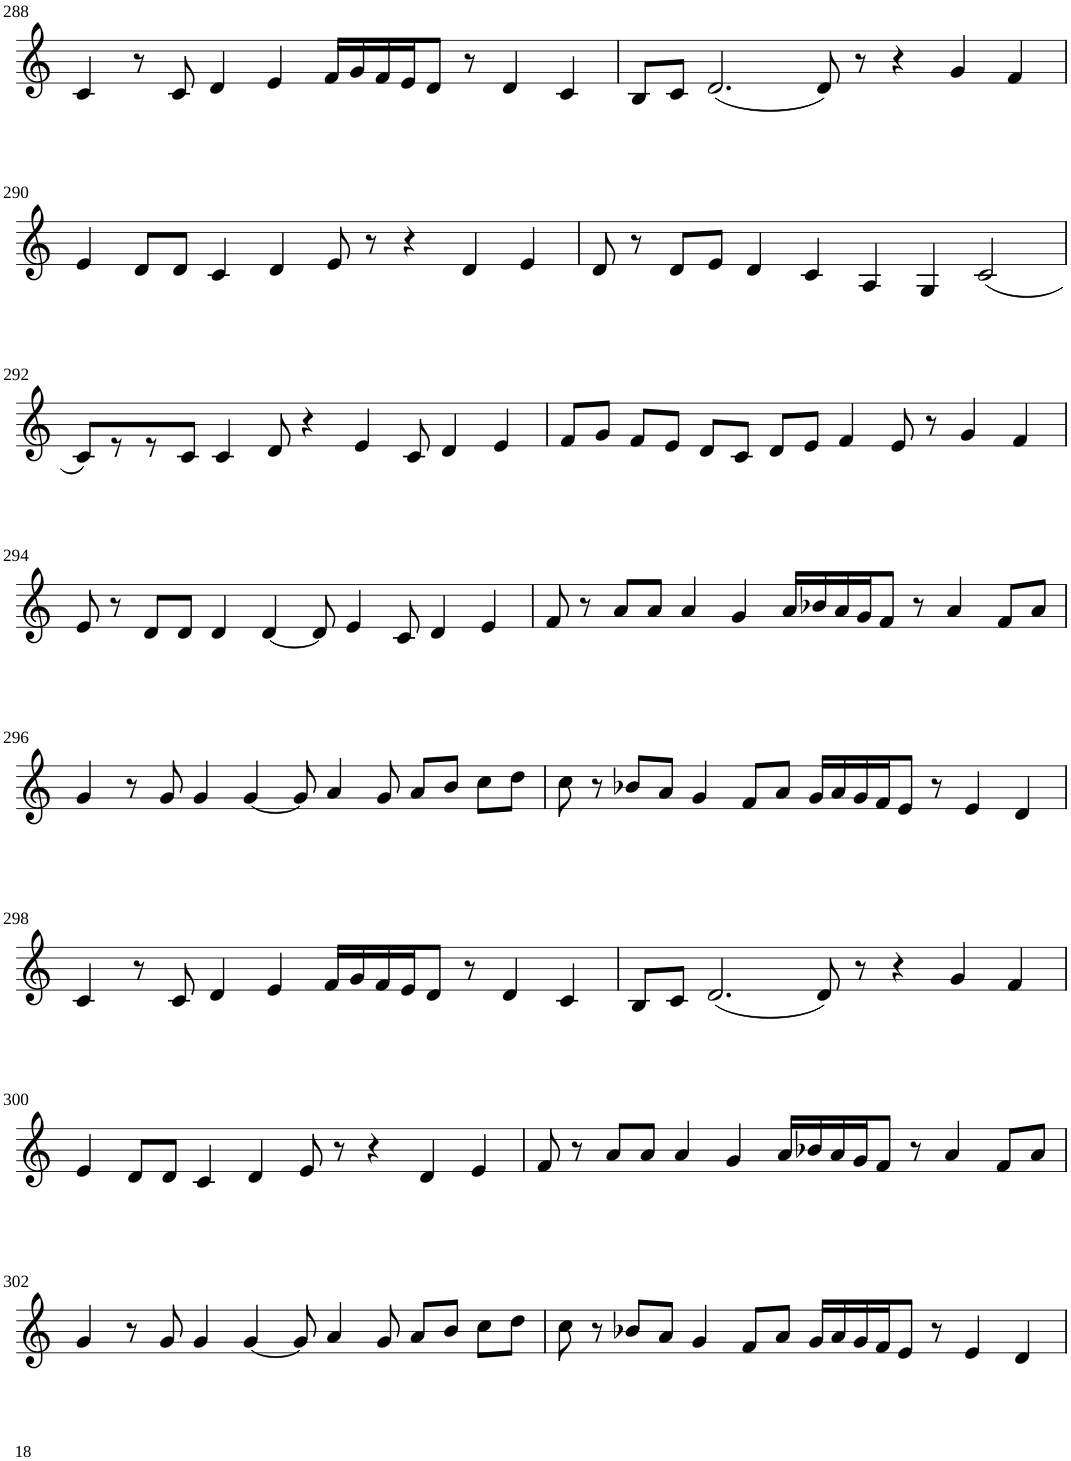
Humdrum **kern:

**kern
*part1
*staff1
*I"Violin
!!LO:PB:g=z
*clefG2
*k[]
*M8/4
=288
4c/
8r
8c/
4d/
4e/
16f/LL
16g/
16f/
16e/J
8d/J
8r
4d/
4c/
=289
8B/L
8c/J
(2.d/
8d/)
8r
4r
4g/
4f/
!!LO:LB:g=z
=290
4e/
8d/L
8d/J
4c/
4d/
8e/
8r
4r
4d/
4e/
=291
8d/
8r
8d/L
8e/J
4d/
4c/
4A/
4G/
(2c/
!!LO:LB:g=z
=292
8c/L)
8r
8r
8c/J
4c/
8d/
4r
4e/
8c/
4d/
4e/
=293
8f/L
8g/J
8f/L
8e/J
8d/L
8c/J
8d/L
8e/J
4f/
8e/
8r
4g/
4f/
!!LO:LB:g=z
=294
8e/
8r
8d/L
8d/J
4d/
[4d/
8d/]
4e/
8c/
4d/
4e/
=295
8f/
8r
8a/L
8a/J
4a/
4g/
16a/LL
16b-X/
16a/
16g/J
8f/J
8r
4a/
8f/L
8a/J
!!LO:LB:g=z
=296
4g/
8r
8g/
4g/
[4g/
8g/]
4a/
8g/
8a/L
8b/J
8cc\L
8dd\J
=297
8cc\
8r
8b-X/L
8a/J
4g/
8f/L
8a/J
16g/LL
16a/
16g/
16f/J
8e/J
8r
4e/
4d/
!!LO:LB:g=z
=298
4c/
8r
8c/
4d/
4e/
16f/LL
16g/
16f/
16e/J
8d/J
8r
4d/
4c/
=299
8B/L
8c/J
(2.d/
8d/)
8r
4r
4g/
4f/
!!LO:LB:g=z
=300
4e/
8d/L
8d/J
4c/
4d/
8e/
8r
4r
4d/
4e/
=301
8f/
8r
8a/L
8a/J
4a/
4g/
16a/LL
16b-X/
16a/
16g/J
8f/J
8r
4a/
8f/L
8a/J
!!LO:LB:g=z
=302
4g/
8r
8g/
4g/
[4g/
8g/]
4a/
8g/
8a/L
8b/J
8cc\L
8dd\J
=303
8cc\
8r
8b-X/L
8a/J
4g/
8f/L
8a/J
16g/LL
16a/
16g/
16f/J
8e/J
8r
4e/
4d/
=
*-
